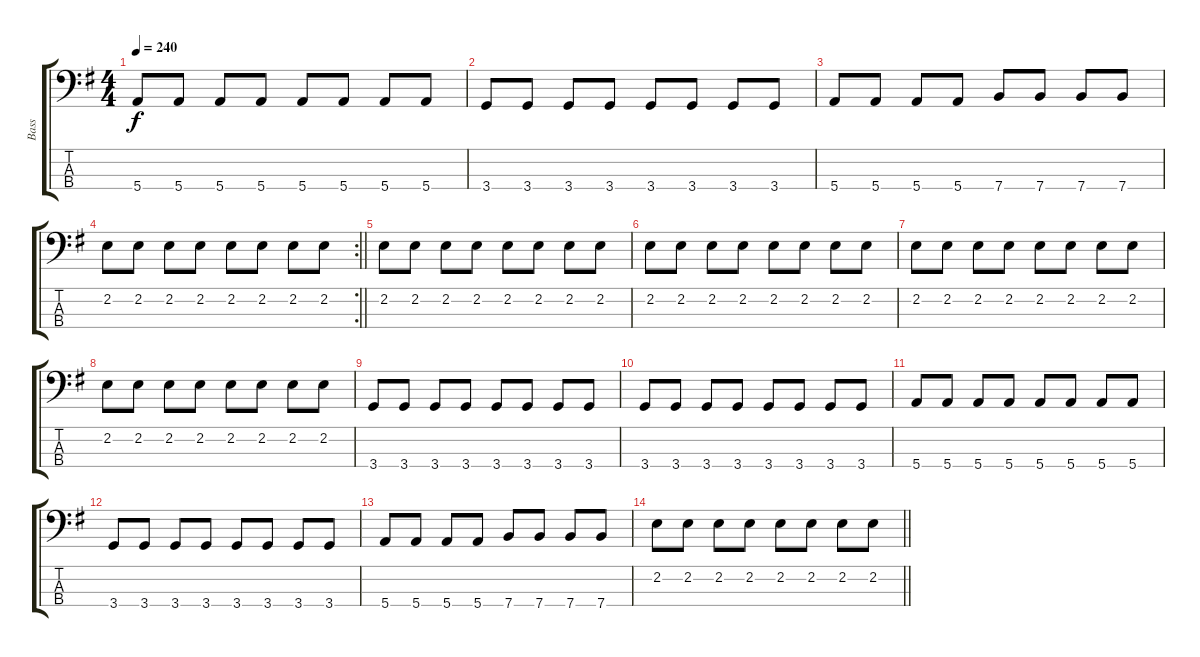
\track ("Bass" "Bass") {instrument electricbassfinger}
\staff {score tabs}
\tuning (G2 D2 A1 E1) {hide}
\ts (4 4)
\tempo 240
\clef f4
\ks g
5.4.8{dy f} 5.4.8 5.4.8 5.4.8 5.4.8 5.4.8 5.4.8 5.4.8 |
3.4.8 3.4.8 3.4.8 3.4.8 3.4.8 3.4.8 3.4.8 3.4.8 |
5.4.8 5.4.8 5.4.8 5.4.8 7.4.8 7.4.8 7.4.8 7.4.8 |
\rc 2
\barLineRight lightlight
2.2.8 2.2.8 2.2.8 2.2.8 2.2.8 2.2.8 2.2.8 2.2.8 |
2.2.8 2.2.8 2.2.8 2.2.8 2.2.8 2.2.8 2.2.8 2.2.8 |
2.2.8 2.2.8 2.2.8 2.2.8 2.2.8 2.2.8 2.2.8 2.2.8 |
2.2.8 2.2.8 2.2.8 2.2.8 2.2.8 2.2.8 2.2.8 2.2.8 |
2.2.8 2.2.8 2.2.8 2.2.8 2.2.8 2.2.8 2.2.8 2.2.8 |
3.4.8 3.4.8 3.4.8 3.4.8 3.4.8 3.4.8 3.4.8 3.4.8 |
3.4.8 3.4.8 3.4.8 3.4.8 3.4.8 3.4.8 3.4.8 3.4.8 |
5.4.8 5.4.8 5.4.8 5.4.8 5.4.8 5.4.8 5.4.8 5.4.8 |
3.4.8 3.4.8 3.4.8 3.4.8 3.4.8 3.4.8 3.4.8 3.4.8 |
5.4.8 5.4.8 5.4.8 5.4.8 7.4.8 7.4.8 7.4.8 7.4.8 |
\barLineRight lightlight
2.2.8 2.2.8 2.2.8 2.2.8 2.2.8 2.2.8 2.2.8 2.2.8
